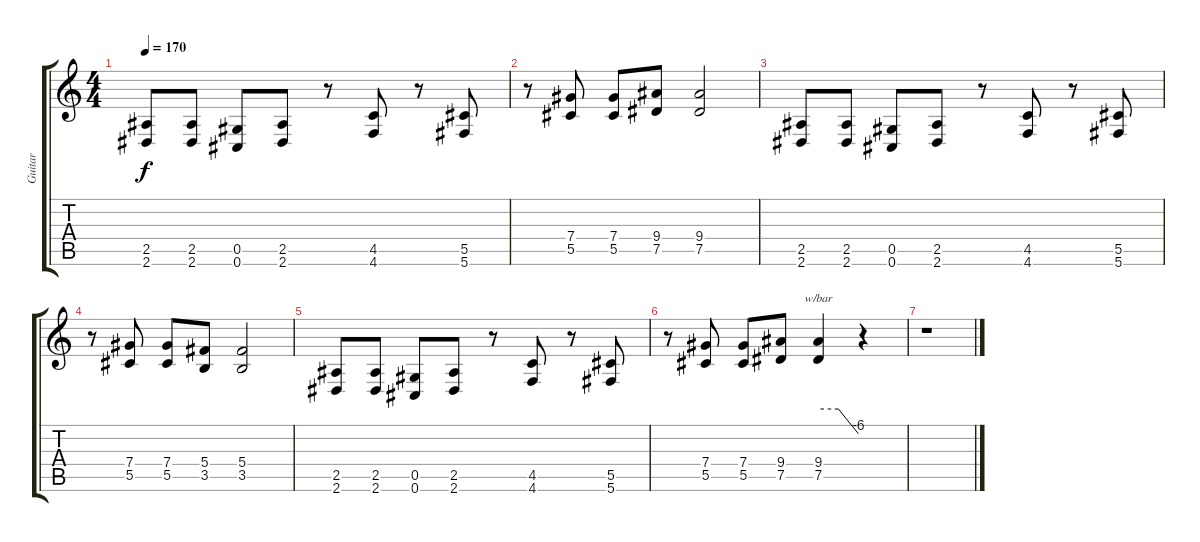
\track ("Guitar" "Guitar") {instrument distortionguitar}
\staff {score tabs}
\tuning (Eb4 Bb3 Gb3 Db3 Ab2 Db2) {hide}
\ts (4 4)
\tempo 170
\clef g2
\ks c
(2.5 2.6).8{dy f} (2.5 2.6).8 (0.5 0.6).8 (2.5 2.6).8 r.8 (4.5 4.6).8 r.8 (5.5 5.6).8 |
r.8 (7.4 5.5).8 (7.4 5.5).8 (9.4 7.5).8 (9.4 7.5).2 |
(2.5 2.6).8 (2.5 2.6).8 (0.5 0.6).8 (2.5 2.6).8 r.8 (4.5 4.6).8 r.8 (5.5 5.6).8 |
r.8 (7.4 5.5).8 (7.4 5.5).8 (5.4 3.5).8 (5.4 3.5).2 |
(2.5 2.6).8 (2.5 2.6).8 (0.5 0.6).8 (2.5 2.6).8 r.8 (4.5 4.6).8 r.8 (5.5 5.6).8 |
r.8 (7.4 5.5).8 (7.4 5.5).8 (9.4 7.5).8 (9.4 7.5).4{tbe (custom default 0 0 30 0 60 -24)} r.4 |
r.1
